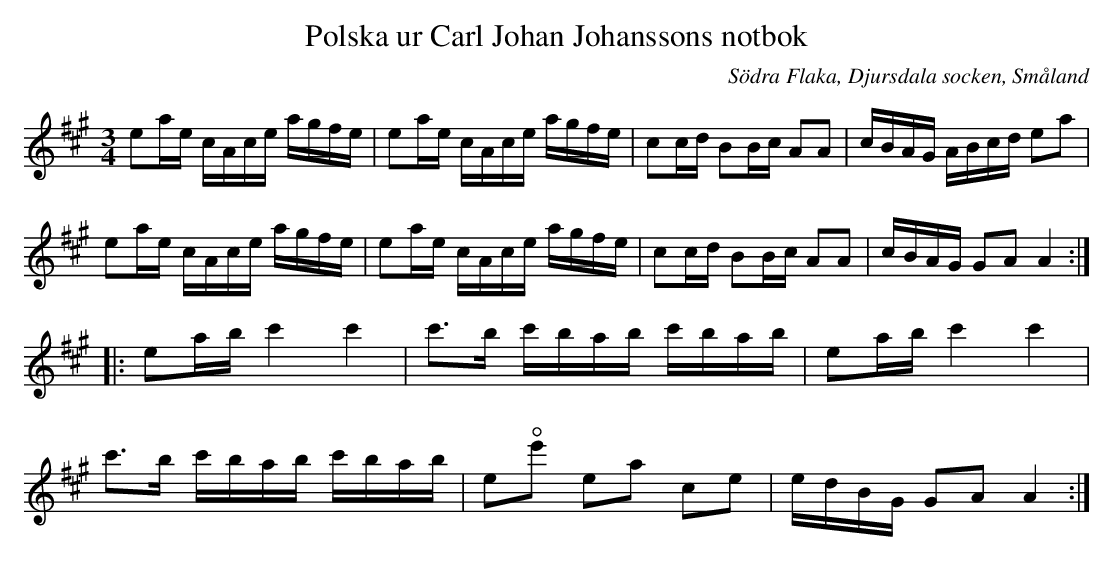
X:1
T:Polska ur Carl Johan Johanssons notbok
O:Södra Flaka, Djursdala socken, Småland
M:3/4
L:1/16
K:A
e2ae cAce agfe|e2ae cAce agfe|c2cd B2Bc A2A2|cBAG ABcd e2a2|
e2ae cAce agfe|e2ae cAce agfe|c2cd B2Bc A2A2|cBAG G2A2 A4:|
|:e2ab c'4c'4|c'3b c'bab c'bab|e2ab c'4c'4|
c'3b c'bab c'bab|e2+open+e'2 e2a2 c2e2|edBG G2A2 A4:|
